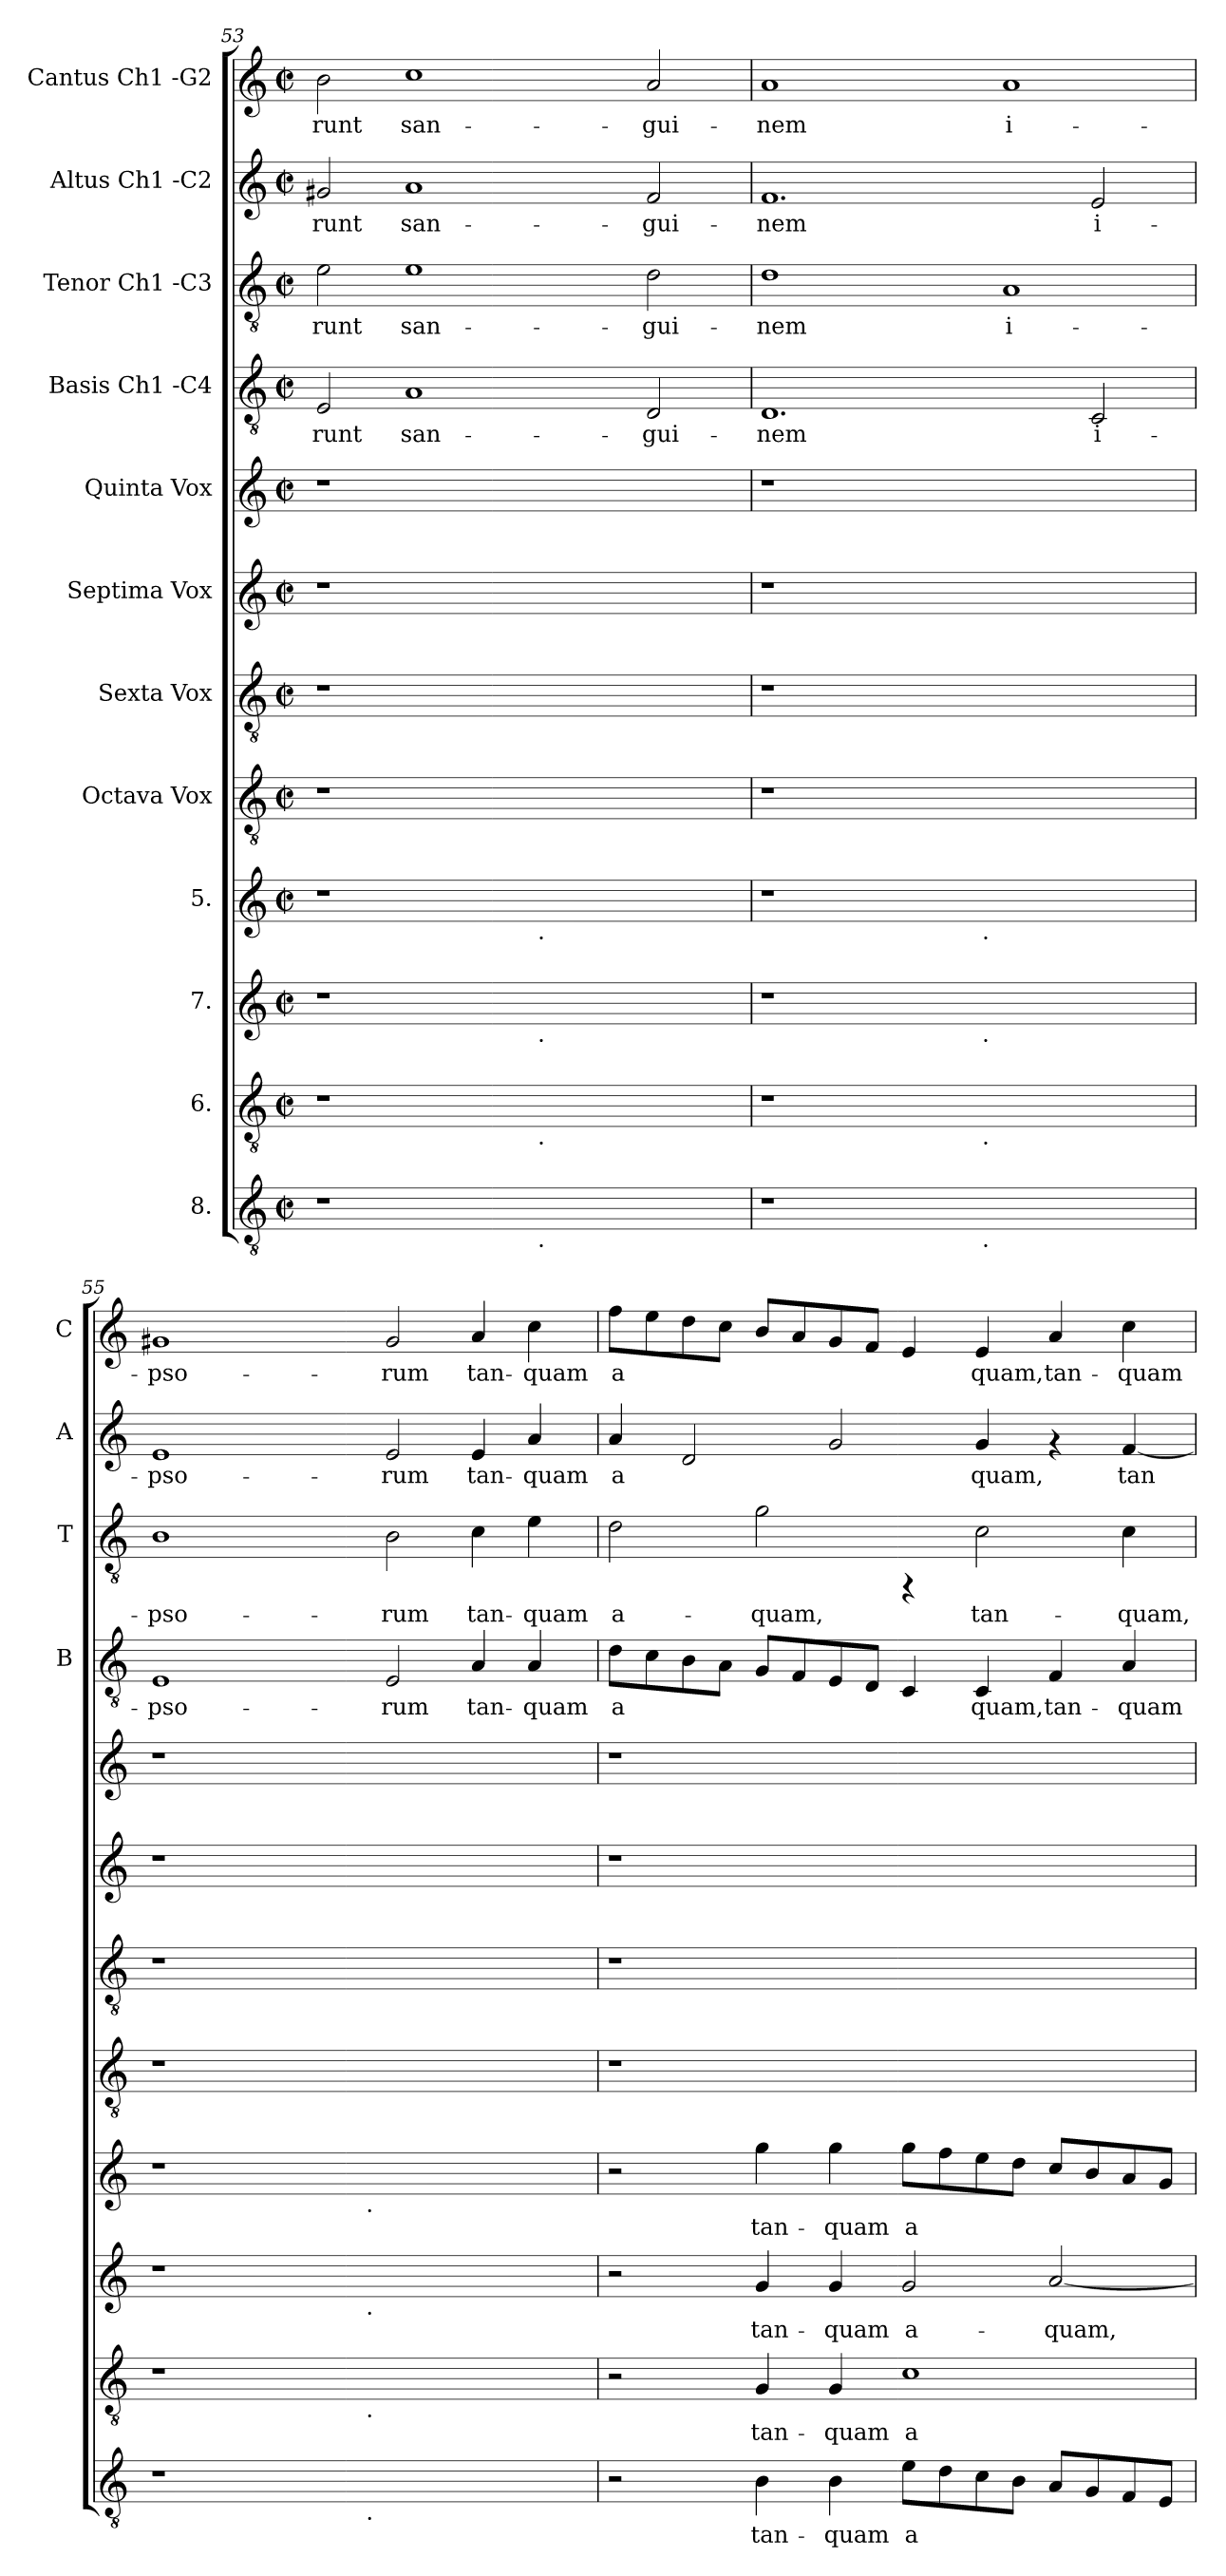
**kern	**text	**kern	**text	**kern	**text	**kern	**text	**kern	**kern	**kern	**kern	**kern	**text	**kern	**text	**kern	**text	**kern	**text
*part12	*part12	*part11	*part11	*part10	*part10	*part9	*part9	*part8	*part7	*part6	*part5	*part4	*part4	*part3	*part3	*part2	*part2	*part1	*part1
*staff12	*staff12	*staff11	*staff11	*staff10	*staff10	*staff9	*staff9	*staff8	*staff7	*staff6	*staff5	*staff4	*staff4	*staff3	*staff3	*staff2	*staff2	*staff1	*staff1
*I"8.	*	*I"6.	*	*I"7.	*	*I"5.	*	*I"Octava  Vox	*I"Sexta  Vox	*I"Septima  Vox	*I"Quinta  Vox	*I"Basis  Ch1 -C4	*	*I"Tenor  Ch1 -C3	*	*I"Altus  Ch1 -C2	*	*I"Cantus  Ch1 -G2	*
*	*	*	*	*	*	*	*	*	*	*	*	*I'B	*	*I'T	*	*I'A	*	*I'C	*
*clefGv2	*	*clefGv2	*	*clefG2	*	*clefG2	*	*clefGv2	*clefGv2	*clefG2	*clefG2	*clefGv2	*	*clefGv2	*	*clefG2	*	*clefG2	*
*k[]	*	*k[]	*	*k[]	*	*k[]	*	*k[]	*k[]	*k[]	*k[]	*k[]	*	*k[]	*	*k[]	*	*k[]	*
*C:	*	*C:	*	*C:	*	*C:	*	*C:	*C:	*C:	*C:	*C:	*	*C:	*	*C:	*	*C:	*
*M2/2	*	*M2/2	*	*M2/2	*	*M2/2	*	*M2/2	*M2/2	*M2/2	*M2/2	*M2/2	*	*M2/2	*	*M2/2	*	*M2/2	*
*met(c|)	*	*met(c|)	*	*met(c|)	*	*met(c|)	*	*met(c|)	*met(c|)	*met(c|)	*met(c|)	*met(c|)	*	*met(c|)	*	*met(c|)	*	*met(c|)	*
=53	=53	=53	=53	=53	=53	=53	=53	=53	=53	=53	=53	=53	=53	=53	=53	=53	=53	=53	=53
!	!	!	!	!	!	!	!	!	!	!	!	!	!LO:LY:b:cj	!	!LO:LY:b:cj	!	!LO:LY:b:cj	!	!LO:LY:b:cj
*^	*	*^	*	*^	*	*^	*	*	*	*	*	*	*	*	*	*	*	*	*
1r	2ryy	.	1r	2ryy	.	1r	2ryy	.	1r	2ryy	.	1r	1r	1r	1r	2E/	-runt	2e\	-runt	2g#X/	-runt	2b\	-runt
!	!	!	!	!	!	!	!	!	!	!	!	!	!	!	!	!	!LO:LY:b:cj	!	!LO:LY:b:cj	!	!LO:LY:b:cj	!	!LO:LY:b:cj
.	4ryy	.	.	4ryy	.	.	4ryy	.	.	4ryy	.	.	.	.	.	1A	san-	1e	san-	1a	san-	1cc	san-
.	8ryy	.	.	8ryy	.	.	8ryy	.	.	8ryy	.	.	.	.	.	.	.	.	.	.	.	.	.
.	16ryy	.	.	16ryy	.	.	16ryy	.	.	16ryy	.	.	.	.	.	.	.	.	.	.	.	.	.
.	64ryy	.	.	64ryy	.	.	64ryy	.	.	64ryy	.	.	.	.	.	.	.	.	.	.	.	.	.
!	!	!	!	!	!	!	!	!	!	!LO:TX:b:t=.	!	!	!	!	!	!	!	!	!	!	!	!	!
!	!	!	!	!	!	!	!LO:TX:b:t=.	!	!	!	!	!	!	!	!	!	!	!	!	!	!	!	!
!	!	!	!	!LO:TX:b:t=.	!	!	!	!	!	!	!	!	!	!	!	!	!	!	!	!	!	!	!
!	!LO:TX:b:t=.	!	!	!	!	!	!	!	!	!	!	!	!	!	!	!	!	!	!	!	!	!	!
.	1ryy	.	.	1ryy	.	.	1ryy	.	.	1ryy	.	.	.	.	.	.	.	.	.	.	.	.	.
1ryy	.	.	1ryy	.	.	1ryy	.	.	1ryy	.	.	1ryy	1ryy	1ryy	1ryy	.	.	.	.	.	.	.	.
!	!	!	!	!	!	!	!	!	!	!	!	!	!	!	!	!	!LO:LY:b:cj	!	!LO:LY:b:cj	!	!LO:LY:b:cj	!	!LO:LY:b:cj
.	.	.	.	.	.	.	.	.	.	.	.	.	.	.	.	2D/	-gui-	2d\	-gui-	2f/	-gui-	2a/	-gui-
.	32.ryy	.	.	32.ryy	.	.	32.ryy	.	.	32.ryy	.	.	.	.	.	.	.	.	.	.	.	.	.
=54	=54	=54	=54	=54	=54	=54	=54	=54	=54	=54	=54	=54	=54	=54	=54	=54	=54	=54	=54	=54	=54	=54	=54
!	!	!	!	!	!	!	!	!	!	!	!	!	!	!	!	!	!LO:LY:b:cj	!	!LO:LY:b:cj	!	!LO:LY:b:cj	!	!LO:LY:b:cj
1r	2ryy	.	1r	2ryy	.	1r	2ryy	.	1r	2ryy	.	1r	1r	1r	1r	1.D	-nem	1d	-nem	1.f	-nem	1a	-nem
.	4ryy	.	.	4ryy	.	.	4ryy	.	.	4ryy	.	.	.	.	.	.	.	.	.	.	.	.	.
.	8ryy	.	.	8ryy	.	.	8ryy	.	.	8ryy	.	.	.	.	.	.	.	.	.	.	.	.	.
.	16ryy	.	.	16ryy	.	.	16ryy	.	.	16ryy	.	.	.	.	.	.	.	.	.	.	.	.	.
.	64ryy	.	.	64ryy	.	.	64ryy	.	.	64ryy	.	.	.	.	.	.	.	.	.	.	.	.	.
!	!	!	!	!	!	!	!	!	!	!LO:TX:b:t=.	!	!	!	!	!	!	!	!	!	!	!	!	!
!	!	!	!	!	!	!	!LO:TX:b:t=.	!	!	!	!	!	!	!	!	!	!	!	!	!	!	!	!
!	!	!	!	!LO:TX:b:t=.	!	!	!	!	!	!	!	!	!	!	!	!	!	!	!	!	!	!	!
!	!LO:TX:b:t=.	!	!	!	!	!	!	!	!	!	!	!	!	!	!	!	!	!	!	!	!	!	!
.	1ryy	.	.	1ryy	.	.	1ryy	.	.	1ryy	.	.	.	.	.	.	.	.	.	.	.	.	.
!	!	!	!	!	!	!	!	!	!	!	!	!	!	!	!	!	!	!	!LO:LY:b:cj	!	!	!	!LO:LY:b:cj
1ryy	.	.	1ryy	.	.	1ryy	.	.	1ryy	.	.	1ryy	1ryy	1ryy	1ryy	.	.	1A	i-	.	.	1a	i-
!	!	!	!	!	!	!	!	!	!	!	!	!	!	!	!	!	!LO:LY:b:cj	!	!	!	!LO:LY:b:cj	!	!
.	.	.	.	.	.	.	.	.	.	.	.	.	.	.	.	2C/	i-	.	.	2e/	i-	.	.
.	32.ryy	.	.	32.ryy	.	.	32.ryy	.	.	32.ryy	.	.	.	.	.	.	.	.	.	.	.	.	.
=55	=55	=55	=55	=55	=55	=55	=55	=55	=55	=55	=55	=55	=55	=55	=55	=55	=55	=55	=55	=55	=55	=55	=55
!	!	!	!	!	!	!	!	!	!	!	!	!	!	!	!	!	!LO:LY:b:cj	!	!LO:LY:b:cj	!	!LO:LY:b:cj	!	!LO:LY:b:cj
1r	2ryy	.	1r	2ryy	.	1r	2ryy	.	1r	2ryy	.	1r	1r	1r	1r	1E	-pso-	1B	-pso-	1e	-pso-	1g#X	-pso-
.	4ryy	.	.	4ryy	.	.	4ryy	.	.	4ryy	.	.	.	.	.	.	.	.	.	.	.	.	.
.	8ryy	.	.	8ryy	.	.	8ryy	.	.	8ryy	.	.	.	.	.	.	.	.	.	.	.	.	.
.	16ryy	.	.	16ryy	.	.	16ryy	.	.	16ryy	.	.	.	.	.	.	.	.	.	.	.	.	.
.	64ryy	.	.	64ryy	.	.	64ryy	.	.	64ryy	.	.	.	.	.	.	.	.	.	.	.	.	.
!	!	!	!	!	!	!	!	!	!	!LO:TX:b:t=.	!	!	!	!	!	!	!	!	!	!	!	!	!
!	!	!	!	!	!	!	!LO:TX:b:t=.	!	!	!	!	!	!	!	!	!	!	!	!	!	!	!	!
!	!	!	!	!LO:TX:b:t=.	!	!	!	!	!	!	!	!	!	!	!	!	!	!	!	!	!	!	!
!	!LO:TX:b:t=.	!	!	!	!	!	!	!	!	!	!	!	!	!	!	!	!	!	!	!	!	!	!
.	1ryy	.	.	1ryy	.	.	1ryy	.	.	1ryy	.	.	.	.	.	.	.	.	.	.	.	.	.
!	!	!	!	!	!	!	!	!	!	!	!	!	!	!	!	!	!LO:LY:b:cj	!	!LO:LY:b:cj	!	!LO:LY:b:cj	!	!LO:LY:b:cj
1ryy	.	.	1ryy	.	.	1ryy	.	.	1ryy	.	.	1ryy	1ryy	1ryy	1ryy	2E/	-rum	2B\	-rum	2e/	-rum	2g#/	-rum
!	!	!	!	!	!	!	!	!	!	!	!	!	!	!	!	!	!LO:LY:b:cj	!	!LO:LY:b:cj	!	!LO:LY:b:cj	!	!LO:LY:b:cj
.	.	.	.	.	.	.	.	.	.	.	.	.	.	.	.	4A/	tan-	4c\	tan-	4e/	tan-	4a/	tan-
!	!	!	!	!	!	!	!	!	!	!	!	!	!	!	!	!	!LO:LY:b:cj	!	!LO:LY:b:cj	!	!LO:LY:b:cj	!	!LO:LY:b:cj
.	.	.	.	.	.	.	.	.	.	.	.	.	.	.	.	4A/	-quam	4e\	-quam	4a/	-quam	4cc\	-quam
.	32.ryy	.	.	32.ryy	.	.	32.ryy	.	.	32.ryy	.	.	.	.	.	.	.	.	.	.	.	.	.
!!LO:PB:g=z
=56	=56	=56	=56	=56	=56	=56	=56	=56	=56	=56	=56	=56	=56	=56	=56	=56	=56	=56	=56	=56	=56	=56	=56
!	!	!	!	!	!	!	!	!	!	!	!	!	!	!	!	!	!LO:LY:b:cj	!	!LO:LY:b:cj	!	!LO:LY:b:cj	!	!LO:LY:b:cj
*v	*v	*	*	*	*	*v	*v	*	*v	*v	*	*	*	*	*	*	*	*	*	*	*	*	*
*	*	*v	*v	*	*	*	*	*	*	*	*	*	*	*	*	*	*	*	*	*
2r	.	2r	.	2r	.	2r	.	1r	1r	1r	1r	8d\L	a-	2d\	a-	4a/	a-	8ff\L	a-
!	!	!	!	!	!	!	!	!	!	!	!	!	!LO:LY:b:cj	!	!	!	!	!	!LO:LY:b:cj
.	.	.	.	.	.	.	.	.	.	.	.	8c\	--	.	.	.	.	8ee\	--
!	!	!	!	!	!	!	!	!	!	!	!	!	!LO:LY:b:cj	!	!	!	!LO:LY:b:cj	!	!LO:LY:b:cj
.	.	.	.	.	.	.	.	.	.	.	.	8B\	--	.	.	2d/	--	8dd\	--
!	!	!	!	!	!	!	!	!	!	!	!	!	!LO:LY:b:cj	!	!	!	!	!	!LO:LY:b:cj
.	.	.	.	.	.	.	.	.	.	.	.	8A\J	--	.	.	.	.	8cc\J	--
!	!LO:LY:b:cj	!	!LO:LY:b:cj	!	!LO:LY:b:cj	!	!LO:LY:b:cj	!	!	!	!	!	!LO:LY:b:cj	!	!LO:LY:b:cj	!	!	!	!LO:LY:b:cj
4B\	tan-	4G/	tan-	4g/	tan-	4gg\	tan-	.	.	.	.	8G/L	--	2g\	-quam,	.	.	8b/L	--
!	!	!	!	!	!	!	!	!	!	!	!	!	!LO:LY:b:cj	!	!	!	!	!	!LO:LY:b:cj
.	.	.	.	.	.	.	.	.	.	.	.	8F/	--	.	.	.	.	8a/	--
!	!LO:LY:b:cj	!	!LO:LY:b:cj	!	!LO:LY:b:cj	!	!LO:LY:b:cj	!	!	!	!	!	!LO:LY:b:cj	!	!	!	!LO:LY:b:cj	!	!LO:LY:b:cj
4B\	-quam	4G/	-quam	4g/	-quam	4gg\	-quam	.	.	.	.	8E/	--	.	.	2g/	--	8g/	--
!	!	!	!	!	!	!	!	!	!	!	!	!	!LO:LY:b:cj	!	!	!	!	!	!LO:LY:b:cj
.	.	.	.	.	.	.	.	.	.	.	.	8D/J	--	.	.	.	.	8f/J	--
!	!LO:LY:b:cj	!	!LO:LY:b:cj	!	!LO:LY:b:cj	!	!LO:LY:b:cj	!	!	!	!	!	!LO:LY:b:cj	!	!	!	!	!	!LO:LY:b:cj
8e\L	a-	1c	a-	2g/	a-	8gg\L	a-	1ryy	1ryy	1ryy	1ryy	4C/	--	4rFF	.	.	.	4e/	--
!	!LO:LY:b:cj	!	!	!	!	!	!LO:LY:b:cj	!	!	!	!	!	!	!	!	!	!	!	!
8d\	--	.	.	.	.	8ff\	--	.	.	.	.	.	.	.	.	.	.	.	.
!	!LO:LY:b:cj	!	!	!	!	!	!LO:LY:b:cj	!	!	!	!	!	!LO:LY:b:cj	!	!LO:LY:b:cj	!	!LO:LY:b:cj	!	!LO:LY:b:cj
8c\	--	.	.	.	.	8ee\	--	.	.	.	.	4C/	-quam,	2c\	tan-	4g/	-quam,	4e/	-quam,
!	!LO:LY:b:cj	!	!	!	!	!	!LO:LY:b:cj	!	!	!	!	!	!	!	!	!	!	!	!
8B\J	--	.	.	.	.	8dd\J	--	.	.	.	.	.	.	.	.	.	.	.	.
!	!LO:LY:b:cj	!	!	!	!LO:LY:b:cj	!	!LO:LY:b:cj	!	!	!	!	!	!LO:LY:b:cj	!	!	!	!	!	!LO:LY:b:cj
8A/L	--	.	.	[<2a/	-quam,	8cc/L	--	.	.	.	.	4F/	tan-	.	.	4rf	.	4a/	tan-
!	!LO:LY:b:cj	!	!	!	!	!	!LO:LY:b:cj	!	!	!	!	!	!	!	!	!	!	!	!
8G/	--	.	.	.	.	8b/	--	.	.	.	.	.	.	.	.	.	.	.	.
!	!LO:LY:b:cj	!	!	!	!	!	!LO:LY:b:cj	!	!	!	!	!	!LO:LY:b:cj	!	!LO:LY:b:cj	!	!LO:LY:b:cj	!	!LO:LY:b:cj
8F/	--	.	.	.	.	8a/	--	.	.	.	.	4A/	-quam	4c\	-quam,	[<4f/	tan-	4cc\	-quam
!	!LO:LY:b:cj	!	!	!	!	!	!LO:LY:b:cj	!	!	!	!	!	!	!	!	!	!	!	!
8E/J	--	.	.	.	.	8g/J	--	.	.	.	.	.	.	.	.	.	.	.	.
=	=	=	=	=	=	=	=	=	=	=	=	=	=	=	=	=	=	=	=
*-	*-	*-	*-	*-	*-	*-	*-	*-	*-	*-	*-	*-	*-	*-	*-	*-	*-	*-	*-
